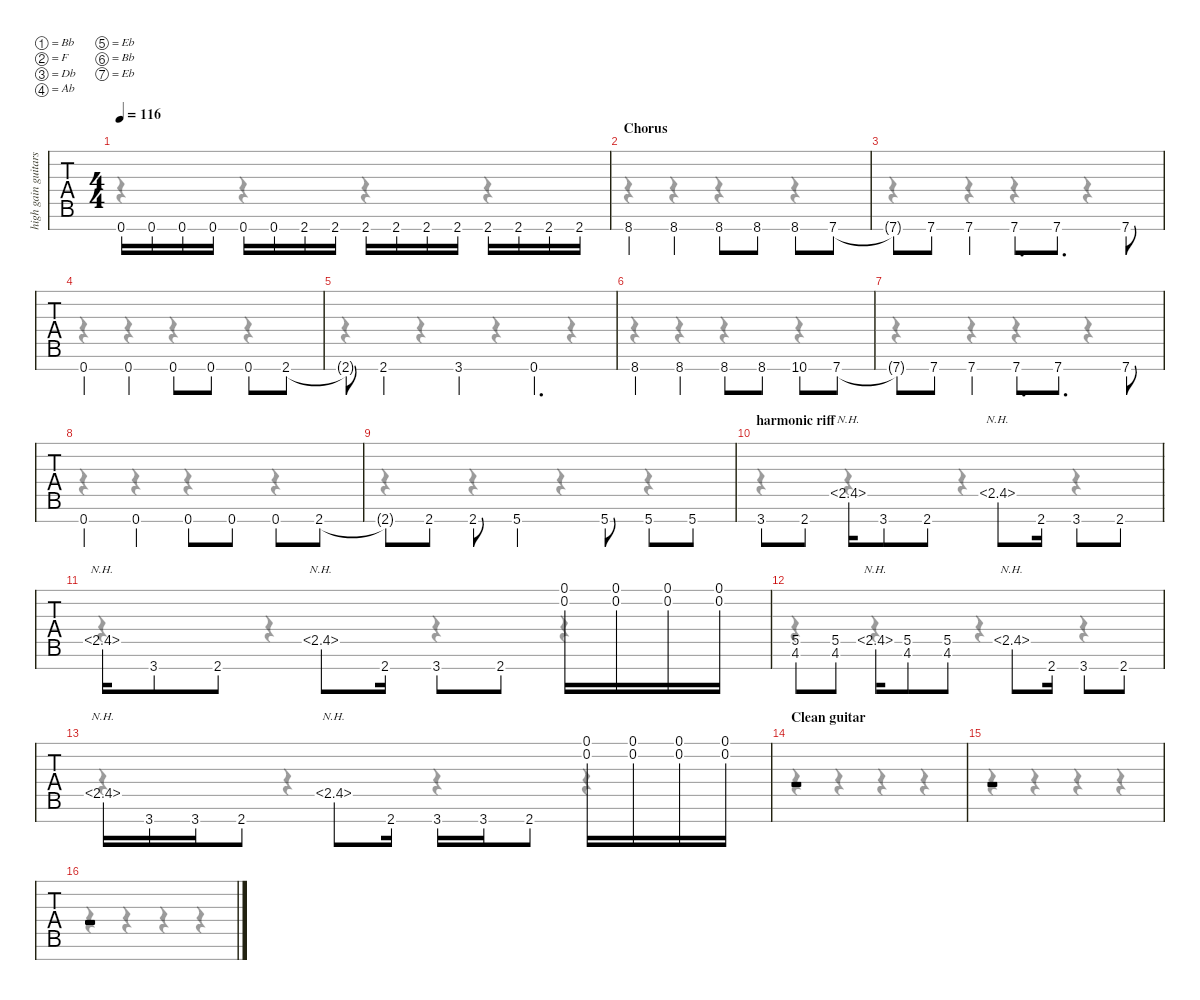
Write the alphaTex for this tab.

\defaultSystemsLayout 4
\hideDynamics
\bracketExtendMode nobrackets
\track ("Rhythm Left" "high gain guitars") {instrument distortionguitar}
\staff {tabs}
\tuning (Bb3 F3 Db3 Ab2 Eb2 Bb1 Eb1)
\voice
\ts (4 4)
\tempo 116
\clef g2
\ks c
0.7{acc #}.16{dy f beam Up} 0.7{acc #}.16{beam Up} 0.7{acc #}.16{beam Up} 0.7{acc #}.16{beam Up} 0.7{acc #}.16{beam Up} 0.7{acc #}.16{beam Up} 2.7.16{beam Up} 2.7.16{beam Up} 2.7.16{beam Up} 2.7.16{beam Up} 2.7.16{beam Up} 2.7.16{beam Up} 2.7.16{beam Up} 2.7.16{beam Up} 2.7.16{beam Up} 2.7.16{beam Up} |
\section ("" "Chorus")
8.7.4{beam Up} 8.7.4{beam Up} 8.7.8{beam Up} 8.7.8{beam Up} 8.7.8{beam Up} 7.7{acc #}.8{beam Up} |
7.7{t acc #}.8{beam Up} 7.7{acc #}.8{beam Up} 7.7{acc #}.4{beam Up} 7.7{acc #}.8{d beam Up} 7.7{acc #}.8{d beam Up} 7.7{acc #}.8{beam Up} |
0.7{acc #}.4{beam Up} 0.7{acc #}.4{beam Up} 0.7{acc #}.8{beam Up} 0.7{acc #}.8{beam Up} 0.7{acc #}.8{beam Up} 2.7.8{beam Up} |
2.7{t}.8{beam Up} 2.7.4{beam Up} 3.7{acc #}.4{beam Up} 0.7{acc #}.4{d beam Up} |
8.7.4{beam Up} 8.7.4{beam Up} 8.7.8{beam Up} 8.7.8{beam Up} 10.7{acc #}.8{beam Up} 7.7{acc #}.8{beam Up} |
7.7{t acc #}.8{beam Up} 7.7{acc #}.8{beam Up} 7.7{acc #}.4{beam Up} 7.7{acc #}.8{d beam Up} 7.7{acc #}.8{d beam Up} 7.7{acc #}.8{beam Up} |
0.7{acc #}.4{beam Up} 0.7{acc #}.4{beam Up} 0.7{acc #}.8{beam Up} 0.7{acc #}.8{beam Up} 0.7{acc #}.8{beam Up} 2.7.8{beam Up} |
2.7{t}.8{beam Up} 2.7.8{beam Up} 2.7.8{beam Up} 5.7{acc #}.4{beam Up} 5.7{acc #}.8{beam Up} 5.7{acc #}.8{beam Up} 5.7{acc #}.8{beam Up} |
\section ("" "harmonic riff")
3.7{acc #}.8{beam Up} 2.7.8{beam Up} 2.5{nh}.16{beam Up} 3.7{acc #}.8{beam Up} 2.7.8{beam Up} 2.5{nh}.8{beam Up} 2.7.16{beam Up} 3.7{acc #}.8{beam Up} 2.7.8{beam Up} |
2.5{nh}.16{beam Up} 3.7{acc #}.8{beam Up} 2.7.8{beam Up} 2.5{nh}.8{beam Up} 2.7.16{beam Up} 3.7{acc #}.8{beam Up} 2.7.8{beam Up} (0.1{acc #} 0.2).16{beam Up} (0.1{acc #} 0.2).16{beam Up} (0.1{acc #} 0.2).16{beam Up} (0.1{acc #} 0.2).16{beam Up} |
(5.5{acc #} 4.6).8{beam Up} (5.5{acc #} 4.6).8{beam Up} 2.5{nh}.16{beam Up} (5.5{acc #} 4.6).8{beam Up} (5.5{acc #} 4.6).8{beam Up} 2.5{nh}.8{beam Up} 2.7.16{beam Up} 3.7{acc #}.8{beam Up} 2.7.8{beam Up} |
2.5{nh}.16{beam Up} 3.7{acc #}.16{beam Up} 3.7{acc #}.16{beam Up} 2.7.8{beam Up} 2.5{nh}.8{beam Up} 2.7.16{beam Up} 3.7{acc #}.16{beam Up} 3.7{acc #}.16{beam Up} 2.7.8{beam Up} (0.1{acc #} 0.2).16{beam Up} (0.1{acc #} 0.2).16{beam Up} (0.1{acc #} 0.2).16{beam Up} (0.1{acc #} 0.2).16{beam Up} |
\section ("" "Clean guitar ")
r.1{beam Up} |
r.1{beam Up} |
r.1{beam Up}
\voice
\clef g2
\ottava regular
\simile none
\ks c
r.4{dy mf beam Down} r.4{beam Down} r.4{beam Down} r.4{beam Down} |
r.4{beam Down} r.4{beam Down} r.4{beam Down} r.4{beam Down} |
r.4{beam Down} r.4{beam Down} r.4{beam Down} r.4{beam Down} |
r.4{beam Down} r.4{beam Down} r.4{beam Down} r.4{beam Down} |
r.4{beam Down} r.4{beam Down} r.4{beam Down} r.4{beam Down} |
r.4{beam Down} r.4{beam Down} r.4{beam Down} r.4{beam Down} |
r.4{beam Down} r.4{beam Down} r.4{beam Down} r.4{beam Down} |
r.4{beam Down} r.4{beam Down} r.4{beam Down} r.4{beam Down} |
r.4{beam Down} r.4{beam Down} r.4{beam Down} r.4{beam Down} |
r.4{beam Down} r.4{beam Down} r.4{beam Down} r.4{beam Down} |
r.4{beam Down} r.4{beam Down} r.4{beam Down} r.4{beam Down} |
r.4{beam Down} r.4{beam Down} r.4{beam Down} r.4{beam Down} |
r.4{beam Down} r.4{beam Down} r.4{beam Down} r.4{beam Down} |
r.4{beam Down} r.4{beam Down} r.4{beam Down} r.4{beam Down} |
r.4{beam Down} r.4{beam Down} r.4{beam Down} r.4{beam Down} |
r.4{beam Down} r.4{beam Down} r.4{beam Down} r.4{beam Down}
